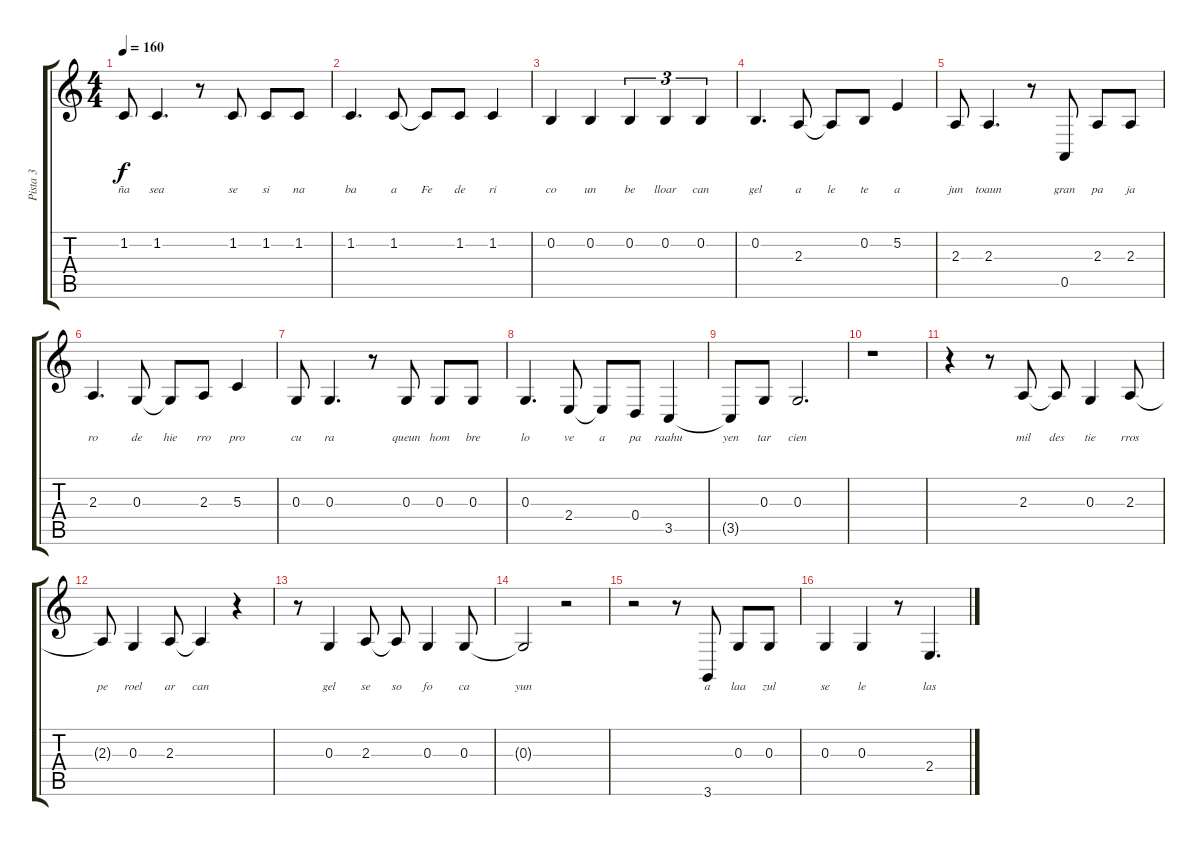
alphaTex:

\track ("Pista 3" "Pista 3") {instrument stringensemble1}
\staff {score tabs}
\tuning (E4 B3 G3 D3 A2 E2) {hide}
\ts (4 4)
\tempo 160
\clef g2
\ks c
1.2.8{lyrics (0 "ña") lyrics (1 "") lyrics (2 "") lyrics (3 "") lyrics (4 "") dy f} 1.2.4{d lyrics (0 "sea") lyrics (1 "") lyrics (2 "") lyrics (3 "") lyrics (4 "")} r.8 1.2.8{lyrics (0 "se") lyrics (1 "") lyrics (2 "") lyrics (3 "") lyrics (4 "")} 1.2.8{lyrics (0 "si") lyrics (1 "") lyrics (2 "") lyrics (3 "") lyrics (4 "")} 1.2.8{lyrics (0 "na") lyrics (1 "") lyrics (2 "") lyrics (3 "") lyrics (4 "")} |
1.2.4{d lyrics (0 "ba") lyrics (1 "") lyrics (2 "") lyrics (3 "") lyrics (4 "")} 1.2.8{lyrics (0 "a") lyrics (1 "") lyrics (2 "") lyrics (3 "") lyrics (4 "")} 1.2{t}.8{lyrics (0 "Fe") lyrics (1 "") lyrics (2 "") lyrics (3 "") lyrics (4 "")} 1.2.8{lyrics (0 "de") lyrics (1 "") lyrics (2 "") lyrics (3 "") lyrics (4 "")} 1.2.4{lyrics (0 "ri") lyrics (1 "") lyrics (2 "") lyrics (3 "") lyrics (4 "")} |
0.2.4{lyrics (0 "co") lyrics (1 "") lyrics (2 "") lyrics (3 "") lyrics (4 "")} 0.2.4{lyrics (0 "un") lyrics (1 "") lyrics (2 "") lyrics (3 "") lyrics (4 "")} 0.2.4{tu (3 2) lyrics (0 "be") lyrics (1 "") lyrics (2 "") lyrics (3 "") lyrics (4 "")} 0.2.4{tu (3 2) lyrics (0 "lloar") lyrics (1 "") lyrics (2 "") lyrics (3 "") lyrics (4 "")} 0.2.4{tu (3 2) lyrics (0 "can") lyrics (1 "") lyrics (2 "") lyrics (3 "") lyrics (4 "")} |
0.2.4{d lyrics (0 "gel") lyrics (1 "") lyrics (2 "") lyrics (3 "") lyrics (4 "")} 2.3.8{lyrics (0 "a") lyrics (1 "") lyrics (2 "") lyrics (3 "") lyrics (4 "")} 2.3{t}.8{lyrics (0 "le") lyrics (1 "") lyrics (2 "") lyrics (3 "") lyrics (4 "")} 0.2.8{lyrics (0 "te") lyrics (1 "") lyrics (2 "") lyrics (3 "") lyrics (4 "")} 5.2.4{lyrics (0 "a") lyrics (1 "") lyrics (2 "") lyrics (3 "") lyrics (4 "")} |
2.3.8{lyrics (0 "jun") lyrics (1 "") lyrics (2 "") lyrics (3 "") lyrics (4 "")} 2.3.4{d lyrics (0 "toaun") lyrics (1 "") lyrics (2 "") lyrics (3 "") lyrics (4 "")} r.8 0.5.8{lyrics (0 "gran") lyrics (1 "") lyrics (2 "") lyrics (3 "") lyrics (4 "")} 2.3.8{lyrics (0 "pa") lyrics (1 "") lyrics (2 "") lyrics (3 "") lyrics (4 "")} 2.3.8{lyrics (0 "ja") lyrics (1 "") lyrics (2 "") lyrics (3 "") lyrics (4 "")} |
2.3.4{d lyrics (0 "ro") lyrics (1 "") lyrics (2 "") lyrics (3 "") lyrics (4 "")} 0.3.8{lyrics (0 "de") lyrics (1 "") lyrics (2 "") lyrics (3 "") lyrics (4 "")} 0.3{t}.8{lyrics (0 "hie") lyrics (1 "") lyrics (2 "") lyrics (3 "") lyrics (4 "")} 2.3.8{lyrics (0 "rro") lyrics (1 "") lyrics (2 "") lyrics (3 "") lyrics (4 "")} 5.3.4{lyrics (0 "pro") lyrics (1 "") lyrics (2 "") lyrics (3 "") lyrics (4 "")} |
0.3.8{lyrics (0 "cu") lyrics (1 "") lyrics (2 "") lyrics (3 "") lyrics (4 "")} 0.3.4{d lyrics (0 "ra") lyrics (1 "") lyrics (2 "") lyrics (3 "") lyrics (4 "")} r.8 0.3.8{lyrics (0 "queun") lyrics (1 "") lyrics (2 "") lyrics (3 "") lyrics (4 "")} 0.3.8{lyrics (0 "hom") lyrics (1 "") lyrics (2 "") lyrics (3 "") lyrics (4 "")} 0.3.8{lyrics (0 "bre") lyrics (1 "") lyrics (2 "") lyrics (3 "") lyrics (4 "")} |
0.3.4{d lyrics (0 "lo") lyrics (1 "") lyrics (2 "") lyrics (3 "") lyrics (4 "")} 2.4.8{lyrics (0 "ve") lyrics (1 "") lyrics (2 "") lyrics (3 "") lyrics (4 "")} 2.4{t}.8{lyrics (0 "a") lyrics (1 "") lyrics (2 "") lyrics (3 "") lyrics (4 "")} 0.4.8{lyrics (0 "pa") lyrics (1 "") lyrics (2 "") lyrics (3 "") lyrics (4 "")} 3.5.4{lyrics (0 "raahu") lyrics (1 "") lyrics (2 "") lyrics (3 "") lyrics (4 "")} |
3.5{t}.8{lyrics (0 "yen") lyrics (1 "") lyrics (2 "") lyrics (3 "") lyrics (4 "")} 0.3.8{lyrics (0 "tar") lyrics (1 "") lyrics (2 "") lyrics (3 "") lyrics (4 "")} 0.3.2{d lyrics (0 "cien") lyrics (1 "") lyrics (2 "") lyrics (3 "") lyrics (4 "")} |
r.1 |
r.4 r.8 2.3.8{lyrics (0 "mil") lyrics (1 "") lyrics (2 "") lyrics (3 "") lyrics (4 "")} 2.3{t}.8{lyrics (0 "des") lyrics (1 "") lyrics (2 "") lyrics (3 "") lyrics (4 "")} 0.3.4{lyrics (0 "tie") lyrics (1 "") lyrics (2 "") lyrics (3 "") lyrics (4 "")} 2.3.8{lyrics (0 "rros") lyrics (1 "") lyrics (2 "") lyrics (3 "") lyrics (4 "")} |
2.3{t}.8{lyrics (0 "pe") lyrics (1 "") lyrics (2 "") lyrics (3 "") lyrics (4 "")} 0.3.4{lyrics (0 "roel") lyrics (1 "") lyrics (2 "") lyrics (3 "") lyrics (4 "")} 2.3.8{lyrics (0 "ar") lyrics (1 "") lyrics (2 "") lyrics (3 "") lyrics (4 "")} 2.3{t}.4{lyrics (0 "can") lyrics (1 "") lyrics (2 "") lyrics (3 "") lyrics (4 "")} r.4 |
r.8 0.3.4{lyrics (0 "gel") lyrics (1 "") lyrics (2 "") lyrics (3 "") lyrics (4 "")} 2.3.8{lyrics (0 "se") lyrics (1 "") lyrics (2 "") lyrics (3 "") lyrics (4 "")} 2.3{t}.8{lyrics (0 "so") lyrics (1 "") lyrics (2 "") lyrics (3 "") lyrics (4 "")} 0.3.4{lyrics (0 "fo") lyrics (1 "") lyrics (2 "") lyrics (3 "") lyrics (4 "")} 0.3.8{lyrics (0 "ca") lyrics (1 "") lyrics (2 "") lyrics (3 "") lyrics (4 "")} |
0.3{t}.2{lyrics (0 "yun") lyrics (1 "") lyrics (2 "") lyrics (3 "") lyrics (4 "")} r.2 |
r.2 r.8 3.6.8{lyrics (0 "a") lyrics (1 "") lyrics (2 "") lyrics (3 "") lyrics (4 "")} 0.3.8{lyrics (0 "laa") lyrics (1 "") lyrics (2 "") lyrics (3 "") lyrics (4 "")} 0.3.8{lyrics (0 "zul") lyrics (1 "") lyrics (2 "") lyrics (3 "") lyrics (4 "")} |
0.3.4{lyrics (0 "se") lyrics (1 "") lyrics (2 "") lyrics (3 "") lyrics (4 "")} 0.3.4{lyrics (0 "le") lyrics (1 "") lyrics (2 "") lyrics (3 "") lyrics (4 "")} r.8 2.4.4{d lyrics (0 "las") lyrics (1 "") lyrics (2 "") lyrics (3 "") lyrics (4 "")}
